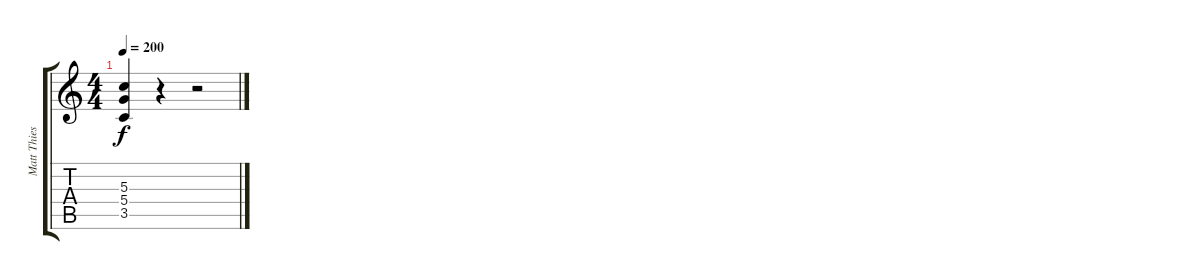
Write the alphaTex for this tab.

\track ("Matt Thiesen" "Matt Thies") {instrument distortionguitar}
\staff {score tabs}
\tuning (E4 B3 G3 D3 A2 E2) {hide}
\ts (4 4)
\tempo 200
\clef g2
\ks c
(5.3 5.4 3.5).4{dy f} r.4 r.2
